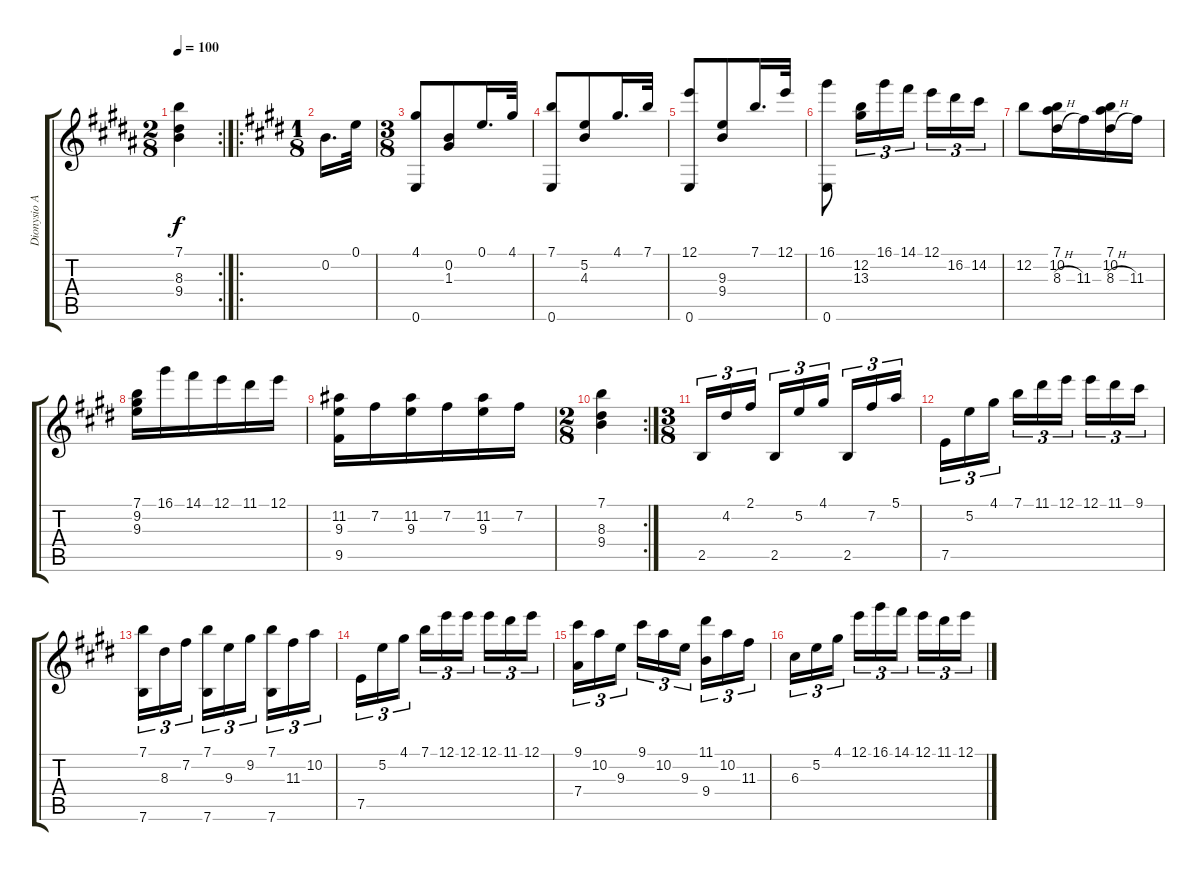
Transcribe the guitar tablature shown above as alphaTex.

\track ("Dionysio Aguado" "Dionysio A") {instrument acousticguitarnylon}
\staff {score tabs}
\tuning (E4 B3 G3 D3 A2 E2) {hide}
\rc 2
\ts (2 8)
\tempo 100
\clef g2
\ks b
(7.1 8.3 9.4).4{dy f} |
\ro
\ts (1 8)
\ks e
0.2.16{d} 0.1.32 |
\ts (3 8)
(4.1 0.6).8 (0.2 1.3).8 0.1.16{d} 4.1.32 |
(7.1 0.6).8 (5.2 4.3).8 4.1.16{d} 7.1.32 |
(12.1 0.6).8 (9.3 9.4).8 7.1.16{d} 12.1.32 |
(16.1 0.6).8 (12.2 13.3).16{tu (3 2)} 16.1.16{tu (3 2)} 14.1.16{tu (3 2)} 12.1.16{tu (3 2)} 16.2.16{tu (3 2)} 14.2.16{tu (3 2)} |
12.2.8 (7.1 10.2 8.3{h}).16 11.3.16 (7.1 10.2 8.3{h}).16 11.3.16 |
(7.1 9.2 9.3).16 16.1.16 14.1.16 12.1.16 11.1.16 12.1.16 |
(11.2 9.3 9.5).16 7.2.16 (11.2 9.3).16 7.2.16 (11.2 9.3).16 7.2.16 |
\rc 2
\ts (2 8)
(7.1 8.3 9.4).4 |
\ts (3 8)
2.5.16{tu (3 2)} 4.2.16{tu (3 2)} 2.1.16{tu (3 2)} 2.5.16{tu (3 2)} 5.2.16{tu (3 2)} 4.1.16{tu (3 2)} 2.5.16{tu (3 2)} 7.2.16{tu (3 2)} 5.1.16{tu (3 2)} |
7.5.16{tu (3 2)} 5.2.16{tu (3 2)} 4.1.16{tu (3 2)} 7.1.16{tu (3 2)} 11.1.16{tu (3 2)} 12.1.16{tu (3 2)} 12.1.16{tu (3 2)} 11.1.16{tu (3 2)} 9.1.16{tu (3 2)} |
(7.1 7.6).16{tu (3 2)} 8.3.16{tu (3 2)} 7.2.16{tu (3 2)} (7.1 7.6).16{tu (3 2)} 9.3.16{tu (3 2)} 9.2.16{tu (3 2)} (7.1 7.6).16{tu (3 2)} 11.3.16{tu (3 2)} 10.2.16{tu (3 2)} |
7.5.16{tu (3 2)} 5.2.16{tu (3 2)} 4.1.16{tu (3 2)} 7.1.16{tu (3 2)} 12.1.16{tu (3 2)} 12.1.16{tu (3 2)} 12.1.16{tu (3 2)} 11.1.16{tu (3 2)} 12.1.16{tu (3 2)} |
(9.1 7.4).16{tu (3 2)} 10.2.16{tu (3 2)} 9.3.16{tu (3 2)} 9.1.16{tu (3 2)} 10.2.16{tu (3 2)} 9.3.16{tu (3 2)} (11.1 9.4).16{tu (3 2)} 10.2.16{tu (3 2)} 11.3.16{tu (3 2)} |
6.3.16{tu (3 2)} 5.2.16{tu (3 2)} 4.1.16{tu (3 2)} 12.1.16{tu (3 2)} 16.1.16{tu (3 2)} 14.1.16{tu (3 2)} 12.1.16{tu (3 2)} 11.1.16{tu (3 2)} 12.1.16{tu (3 2)}
